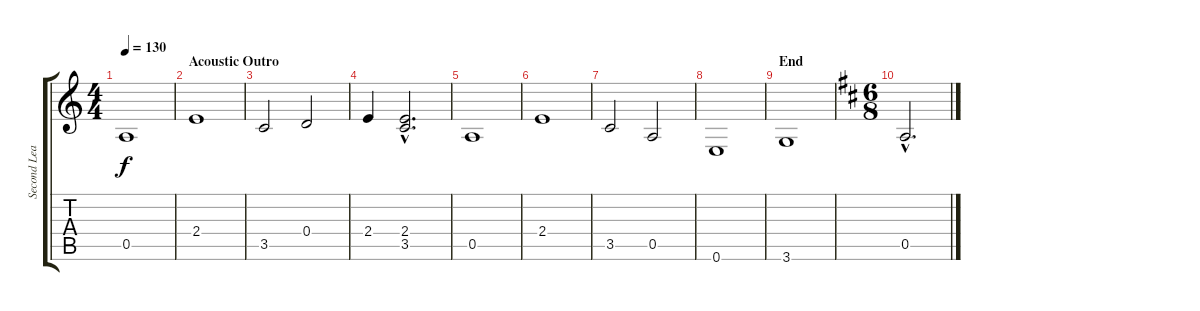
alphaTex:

\track ("Second Lead Guitar" "Second Lea") {instrument distortionguitar}
\staff {score tabs}
\tuning (E4 B3 G3 D3 A2 E2) {hide}
\ts (4 4)
\tempo 130
\clef g2
\ks c
0.5.1{dy f} |
\section ("" "Acoustic Outro")
2.4.1{instrument acousticguitarnylon} |
3.5.2 0.4.2 |
2.4.4 (2.4{hac} 3.5{hac}).2{d} |
0.5.1 |
2.4.1 |
3.5.2 0.5.2 |
0.6.1 |
\section ("" "End")
3.6.1{instrument distortionguitar} |
\ts (6 8)
\ks d
0.5{hac}.2{d}
